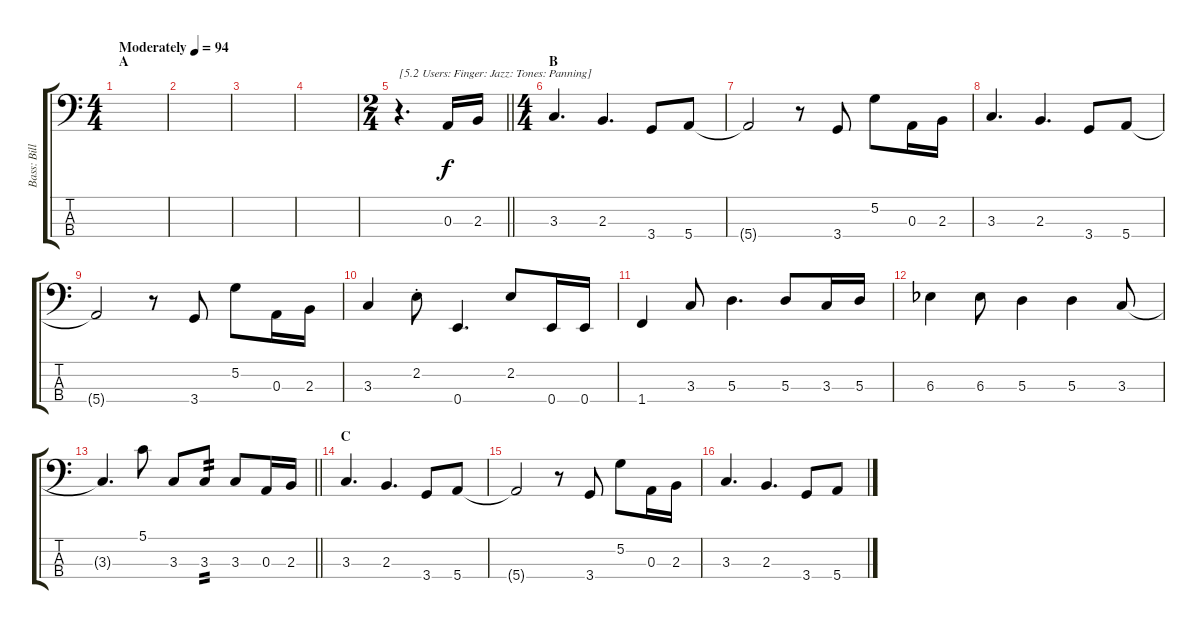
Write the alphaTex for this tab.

\track ("Bass: Billy" "Bass: Bill") {instrument electricbassfinger}
\staff {score tabs}
\tuning (G2 D2 A1 E1) {hide}
\ts (4 4)
\section ("" "A")
\tempo (94 "Moderately")
\clef f4
\ks c
|
|
|
|
\ts (2 4)
\barLineRight lightlight
r.4{d txt "[5.2 Users: Finger: Jazz: Tones: Panning]"} 0.3.16 2.3.16 |
\ts (4 4)
\section ("" "B")
3.3.4{d} 2.3.4{d} 3.4.8 5.4.8 |
5.4{t}.2 r.8 3.4.8 5.2.8 0.3.16 2.3.16 |
3.3.4{d} 2.3.4{d} 3.4.8 5.4.8 |
5.4{t}.2 r.8 3.4.8 5.2.8 0.3.16 2.3.16 |
3.3.4 2.2{st}.8 0.4.4{d} 2.2.8 0.4.16 0.4.16 |
1.4.4 3.3.8 5.3.4{d} 5.3.8 3.3.16 5.3.16 |
6.3{acc b}.4 6.3{acc b}.8 5.3.4 5.3.4 3.3.8 |
\barLineRight lightlight
3.3{t}.4{d} 5.1.8 3.3.8 3.3.8{tp 2} 3.3.8 0.3.16 2.3.16 |
\section ("" "C")
3.3.4{d} 2.3.4{d} 3.4.8 5.4.8 |
5.4{t}.2 r.8 3.4.8 5.2.8 0.3.16 2.3.16 |
3.3.4{d} 2.3.4{d} 3.4.8 5.4.8
